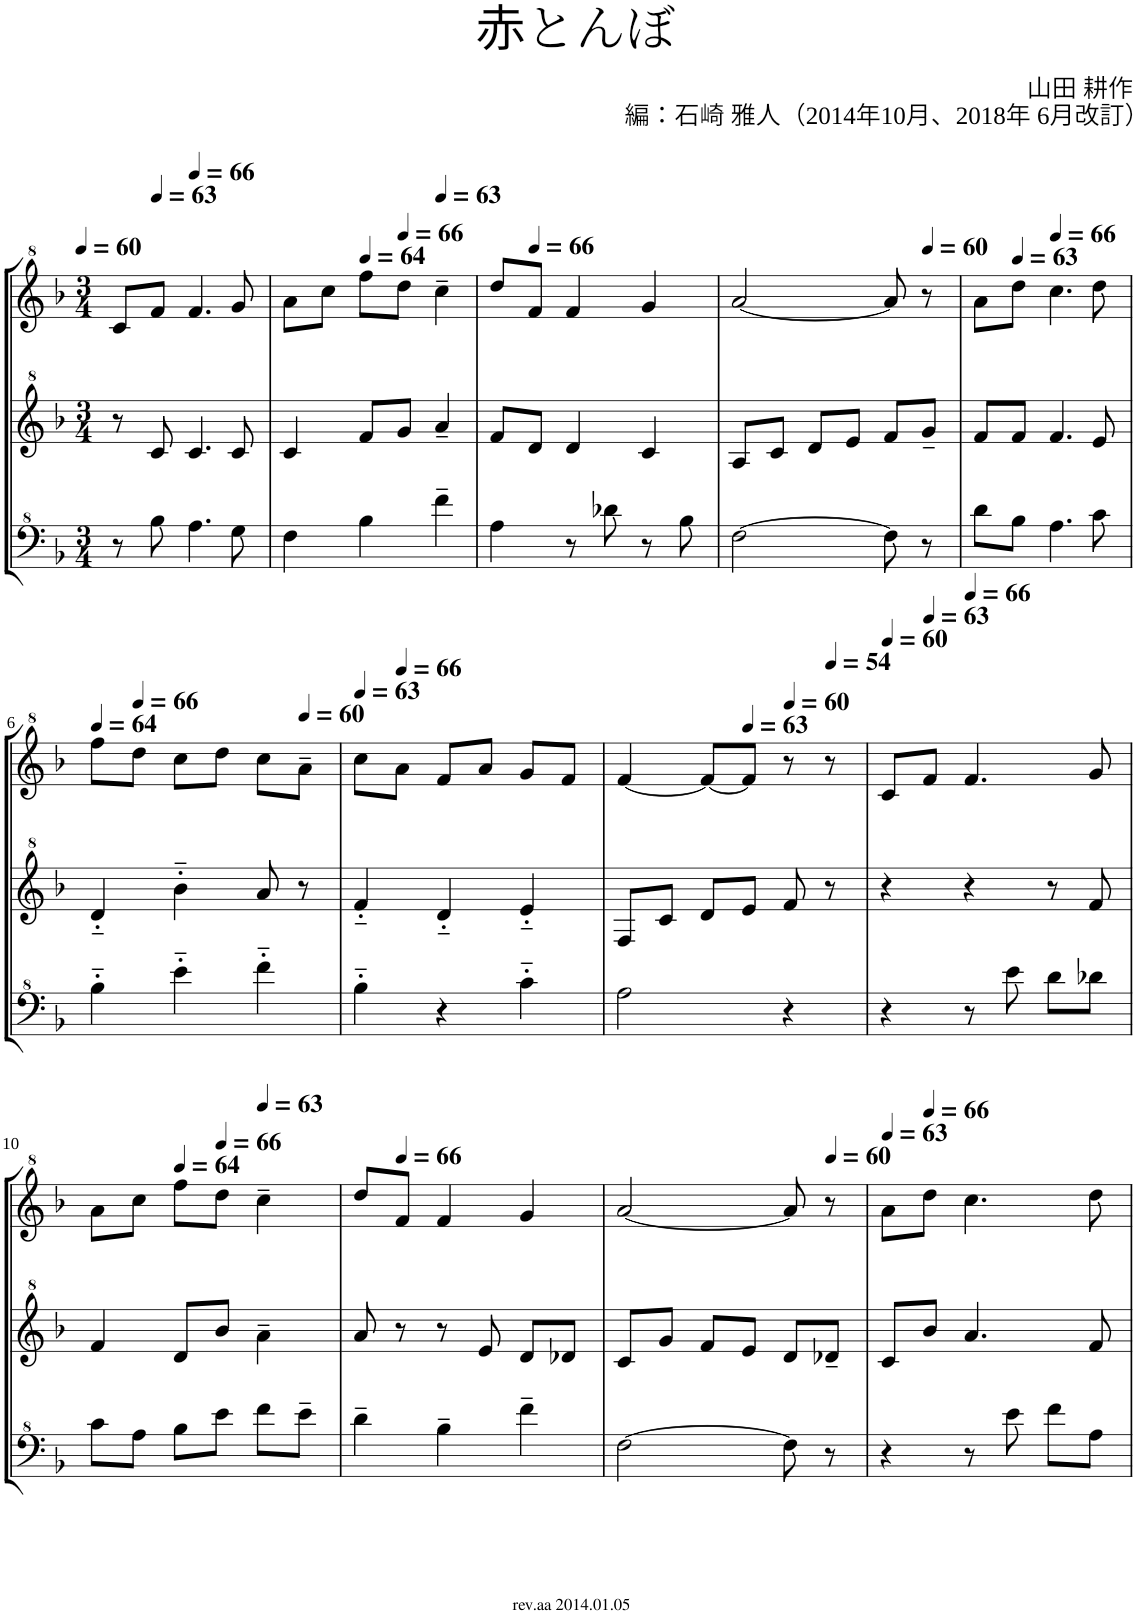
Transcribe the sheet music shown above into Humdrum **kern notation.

**kern	**kern	**kern
*part1	*part1	*part1
*staff3	*staff2	*staff1
*I"Model III	*	*
*clefF^4	*clefG^2	*clefG^2
*k[b-]	*k[b-]	*k[b-]
*M3/4	*M3/4	*M3/4
*MM60	*MM60	*MM60
=1	=1	=1
8r	8r	8cc/L
*	*	*MM63
8b-\	8cc/	8ff/J
*	*	*MM66
4.a\	4.cc/	4.ff/
8g\	8cc/	8gg/
=2	=2	=2
4f\	4cc/	8aa\L
.	.	8ccc\J
*	*	*MM64
4b-\	8ff/L	8fff\L
*	*	*MM66
.	8gg/J	8ddd\J
*	*	*MM63
4ff~\	4aa~/	4ccc~\
=3	=3	=3
4a\	8ff/L	8ddd/L
*	*	*MM66
.	8dd/J	8ff/J
8r	4dd/	4ff/
8dd-X\	.	.
8r	4cc/	4gg/
8b-\	.	.
=4	=4	=4
[2f\	8a/L	[2aa/
.	8cc/J	.
.	8dd/L	.
.	8ee/J	.
8f\]	8ff/L	8aa/]
*	*	*MM60
8r	8gg~/J	8r
=5	=5	=5
8dd\L	8ff/L	8aa\L
*	*	*MM63
8b-\J	8ff/J	8ddd\J
*	*	*MM66
4.a\	4.ff/	4.ccc\
8cc\	8ee/	8ddd\
!!LO:LB:g=z
=6	=6	=6
*	*	*MM64
4b-'~\	4dd'~/	8fff\L
*	*	*MM66
.	.	8ddd\J
4ee'~\	4bb-'~\	8ccc\L
.	.	8ddd\J
4ff'~\	8aa/	8ccc\L
*	*	*MM60
.	8r	8aa~\J
=7	=7	=7
*	*	*MM63
4b-'~\	4ff'~/	8ccc\L
*	*	*MM66
.	.	8aa\J
4r	4dd'~/	8ff/L
.	.	8aa/J
4cc'~\	4ee'~/	8gg/L
.	.	8ff/J
=8	=8	=8
2a\	8f/L	[4ff/
.	8cc/J	.
.	8dd/L	8ff/L_
*	*	*MM63
.	8ee/J	8ff/J]
*	*	*MM60
4r	8ff/	8r
*	*	*MM54
.	8r	8r
=9	=9	=9
*	*	*MM60
4r	4r	8cc/L
*	*	*MM63
.	.	8ff/J
*	*	*MM66
8r	4r	4.ff/
8ee\	.	.
8dd\L	8r	.
8dd-X\J	8ff/	8gg/
!!LO:LB:g=z
=10	=10	=10
8cc\L	4ff/	8aa\L
8a\J	.	8ccc\J
*	*	*MM64
8b-\L	8dd/L	8fff\L
*	*	*MM66
8ee\J	8bb-/J	8ddd\J
*	*	*MM63
8ff\L	4aa~\	4ccc~\
8ee~\J	.	.
=11	=11	=11
4dd~\	8aa/	8ddd/L
*	*	*MM66
.	8r	8ff/J
4b-~\	8r	4ff/
.	8ee/	.
4ff~\	8dd/L	4gg/
.	8dd-X/J	.
=12	=12	=12
[2f\	8cc/L	[2aa/
.	8gg/J	.
.	8ff/L	.
.	8ee/J	.
8f\]	8dd/L	8aa/]
*	*	*MM60
8r	8dd-X~/J	8r
=13	=13	=13
*	*	*MM63
4r	8cc/L	8aa\L
*	*	*MM66
.	8bb-/J	8ddd\J
8r	4.aa/	4.ccc\
8ee\	.	.
8ff\L	.	.
8a\J	8ff/	8ddd\
=	=	=
*-	*-	*-
